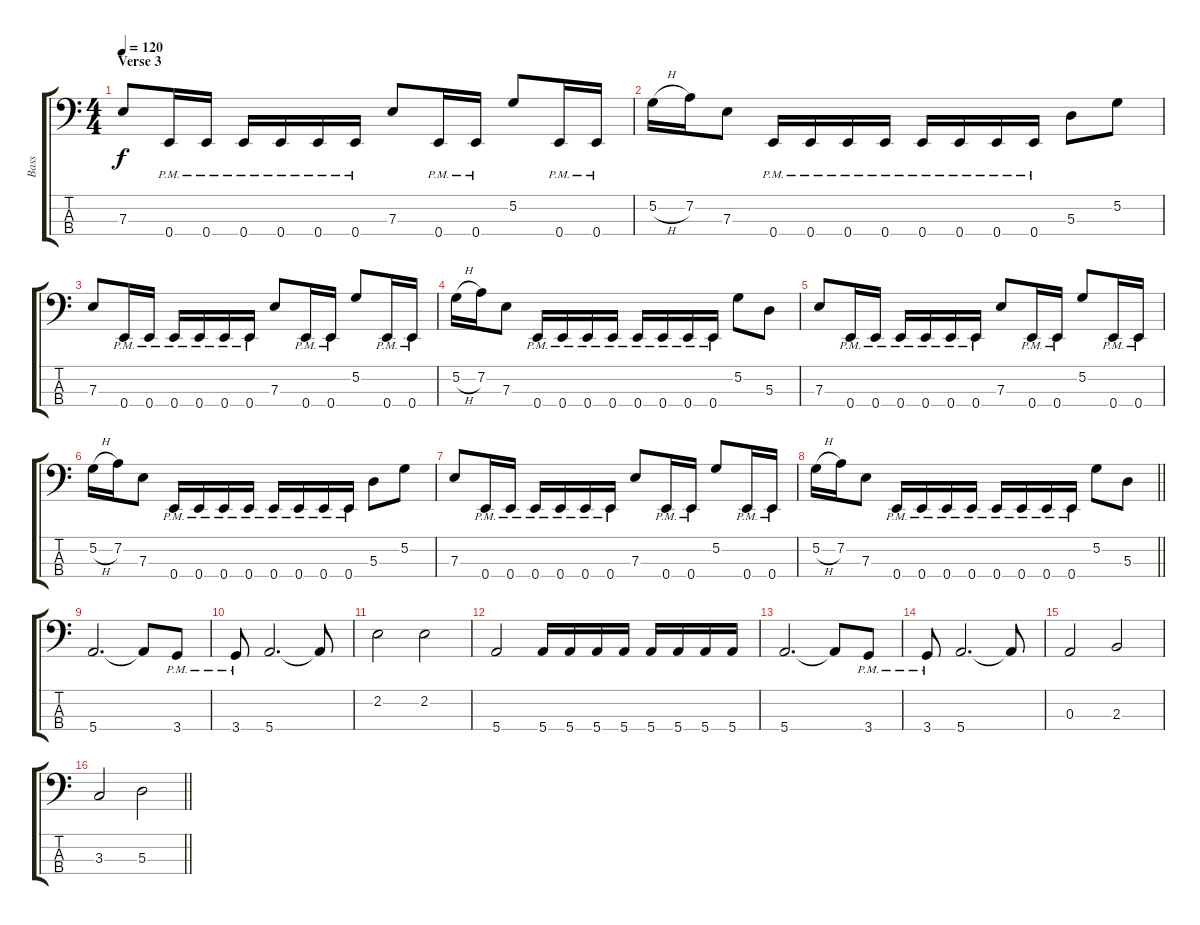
\track ("Bass" "Bass") {instrument electricbasspick}
\staff {score tabs}
\tuning (G2 D2 A1 E1) {hide}
\ts (4 4)
\section ("" "Verse 3")
\tempo 120
\clef f4
\ks c
7.3.8{dy f} 0.4{pm}.16 0.4{pm}.16 0.4{pm}.16 0.4{pm}.16 0.4{pm}.16 0.4{pm}.16 7.3.8 0.4{pm}.16 0.4{pm}.16 5.2.8 0.4{pm}.16 0.4{pm}.16 |
5.2{h}.16 7.2.16 7.3.8 0.4{pm}.16 0.4{pm}.16 0.4{pm}.16 0.4{pm}.16 0.4{pm}.16 0.4{pm}.16 0.4{pm}.16 0.4{pm}.16 5.3.8 5.2.8 |
7.3.8 0.4{pm}.16 0.4{pm}.16 0.4{pm}.16 0.4{pm}.16 0.4{pm}.16 0.4{pm}.16 7.3.8 0.4{pm}.16 0.4{pm}.16 5.2.8 0.4{pm}.16 0.4{pm}.16 |
5.2{h}.16 7.2.16 7.3.8 0.4{pm}.16 0.4{pm}.16 0.4{pm}.16 0.4{pm}.16 0.4{pm}.16 0.4{pm}.16 0.4{pm}.16 0.4{pm}.16 5.2.8 5.3.8 |
7.3.8 0.4{pm}.16 0.4{pm}.16 0.4{pm}.16 0.4{pm}.16 0.4{pm}.16 0.4{pm}.16 7.3.8 0.4{pm}.16 0.4{pm}.16 5.2.8 0.4{pm}.16 0.4{pm}.16 |
5.2{h}.16 7.2.16 7.3.8 0.4{pm}.16 0.4{pm}.16 0.4{pm}.16 0.4{pm}.16 0.4{pm}.16 0.4{pm}.16 0.4{pm}.16 0.4{pm}.16 5.3.8 5.2.8 |
7.3.8 0.4{pm}.16 0.4{pm}.16 0.4{pm}.16 0.4{pm}.16 0.4{pm}.16 0.4{pm}.16 7.3.8 0.4{pm}.16 0.4{pm}.16 5.2.8 0.4{pm}.16 0.4{pm}.16 |
\barLineRight lightlight
5.2{h}.16 7.2.16 7.3.8 0.4{pm}.16 0.4{pm}.16 0.4{pm}.16 0.4{pm}.16 0.4{pm}.16 0.4{pm}.16 0.4{pm}.16 0.4{pm}.16 5.2.8 5.3.8 |
5.4.2{d} 5.4{t}.8 3.4{pm}.8 |
3.4{pm}.8 5.4.2{d} 5.4{t}.8 |
2.2.2 2.2.2 |
5.4.2 5.4.16 5.4.16 5.4.16 5.4.16 5.4.16 5.4.16 5.4.16 5.4.16 |
5.4.2{d} 5.4{t}.8 3.4{pm}.8 |
3.4{pm}.8 5.4.2{d} 5.4{t}.8 |
0.3.2 2.3.2 |
\barLineRight lightlight
3.3.2 5.3.2
